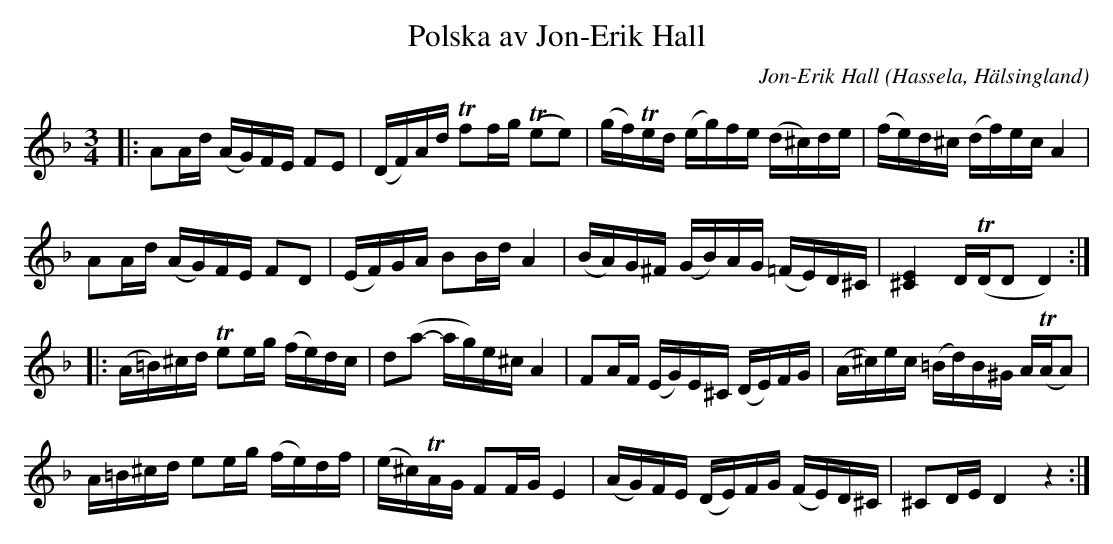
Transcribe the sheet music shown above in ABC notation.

X:1
T:Polska av Jon-Erik Hall
O:Hassela, Hälsingland
C:Jon-Erik Hall
M:3/4
L:1/16
K:Dm
|:A2Ad (AG)FE F2E2|(DF)Ad Tf2fg (Te2e2)|(gf)Ted (eg)fe (d^c)de|(fe)d^c (df)ec A4|
A2Ad (AG)FE F2D2|(EF)GA B2Bd A4|(BA)G^F (GB)AG (=FE)D^C|[E^C]4 D(TDD2D4):|
|:(A=B)^cd Te2eg (fe)dc|d2(a2- ag)e^c A4|F2AF (EG)E^C (DE)FG|(A^c)ec (=Bd)B^G A(TAA2)|
A=B^cd e2eg (fe)df|(e^c)TAG F2FG E4|(AG)FE (DE)FG (FE)D^C|^C2DE D4 z4:|
